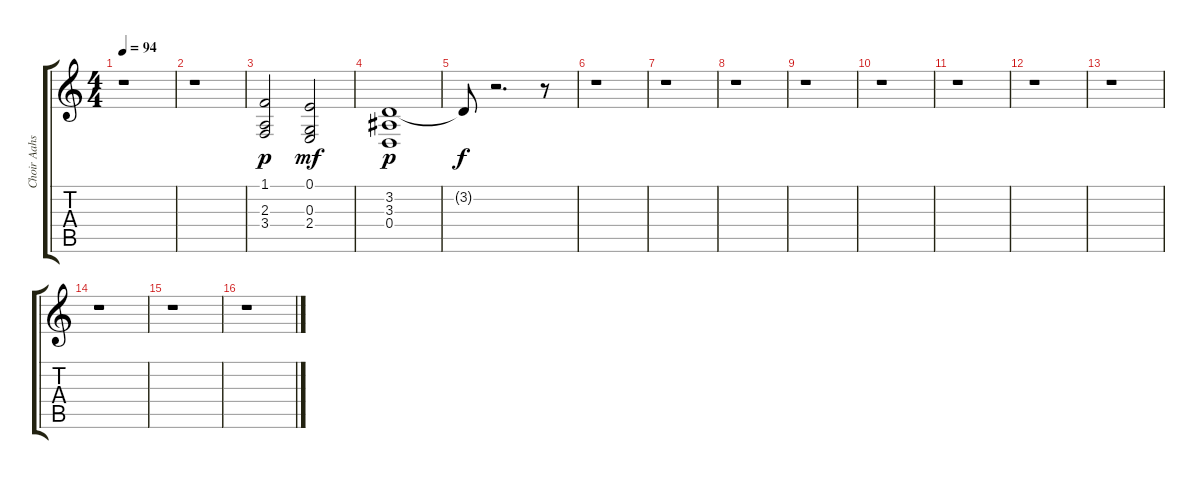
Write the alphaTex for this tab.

\track ("Choir Aahs              " "Choir Aahs") {instrument clavinet}
\staff {score tabs}
\tuning (E4 B3 G3 D3 A2 E2) {hide}
\ts (4 4)
\tempo 94
\clef g2
\ks c
r.1{dy p} |
r.1 |
(1.1 2.3 3.4).2{volume 13 instrument choiraahs} (0.1 0.3 2.4).2{dy mf} |
(3.2 3.3 0.4).1{dy p} |
3.2{t}.8{dy f} r.2{d} r.8 |
r.1 |
r.1 |
r.1 |
r.1 |
r.1 |
r.1 |
r.1 |
r.1 |
r.1 |
r.1 |
r.1
